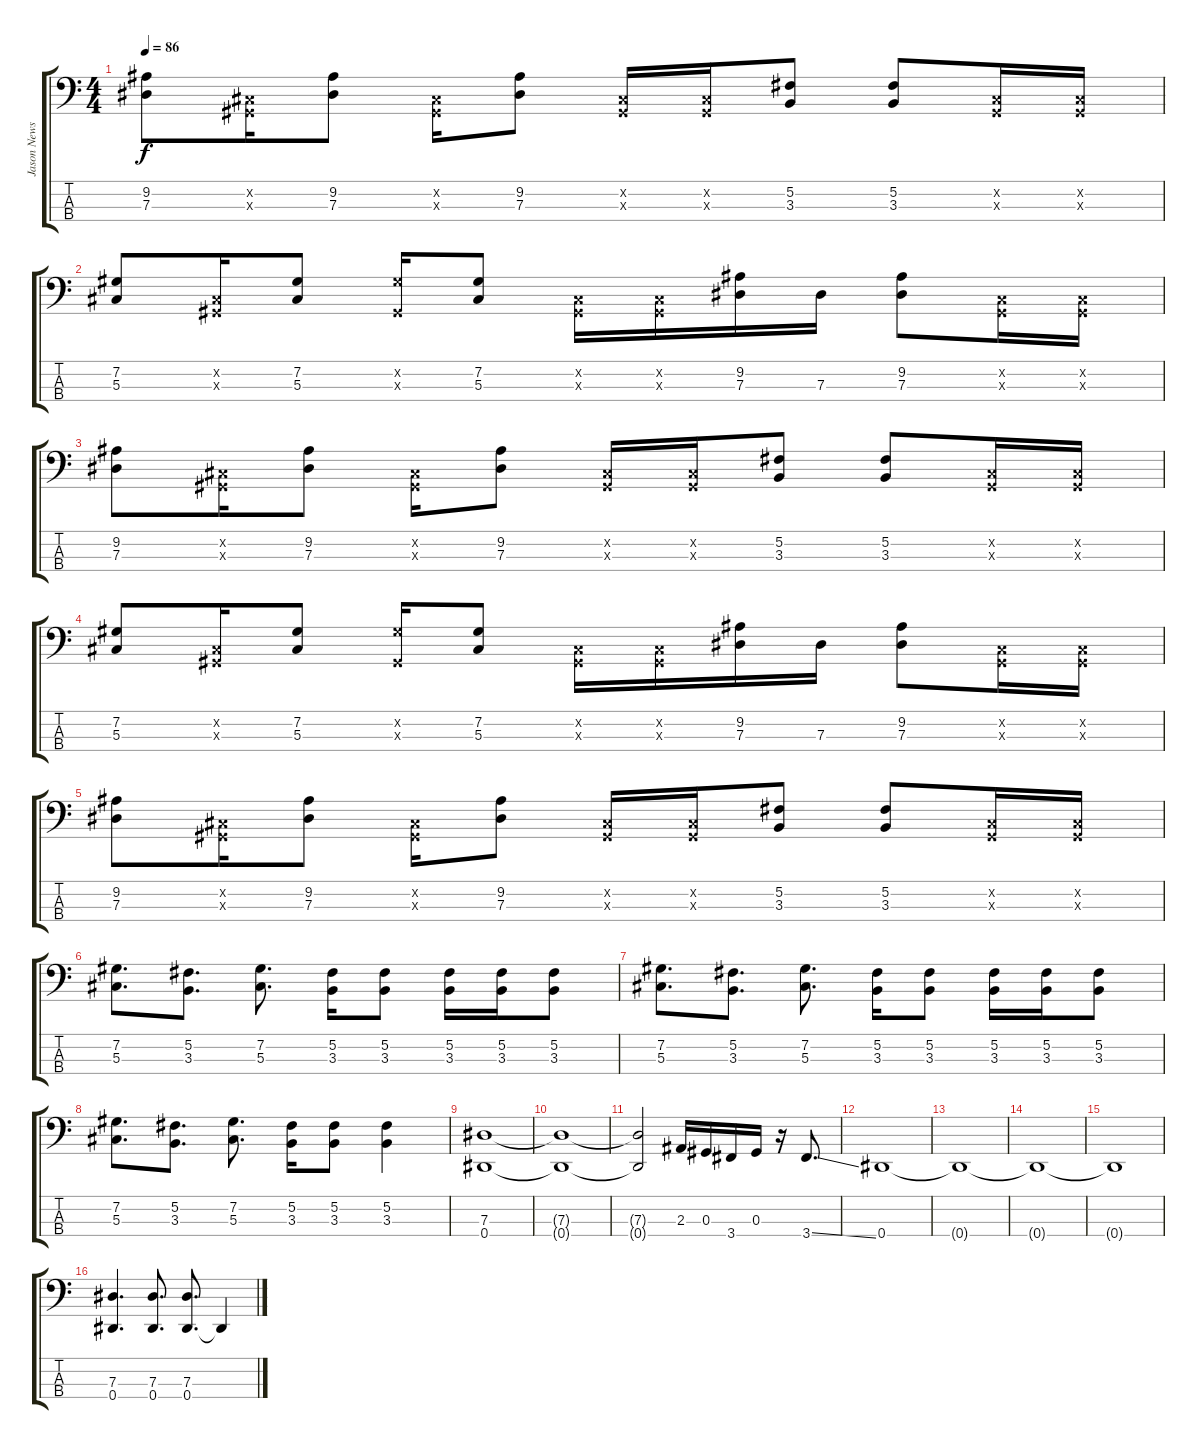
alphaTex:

\track ("Jason Newsted" "Jason News") {instrument electricbasspick}
\staff {score tabs}
\tuning (Gb2 Db2 Ab1 Eb1) {hide}
\ts (4 4)
\tempo 86
\clef f4
\ks c
(9.2 7.3).8{dy f} (0.2{x} 0.3{x}).16 (9.2 7.3).8 (0.2{x} 0.3{x}).16 (9.2 7.3).8 (0.2{x} 0.3{x}).16 (0.2{x} 0.3{x}).16 (5.2 3.3).8 (5.2 3.3).8 (0.2{x} 0.3{x}).16 (0.2{x} 0.3{x}).16 |
(7.2 5.3).8 (0.2{x} 0.3{x}).16 (7.2 5.3).8 (7.2{x} 0.3{x}).16 (7.2 5.3).8 (0.2{x} 0.3{x}).16 (0.2{x} 0.3{x}).16 (9.2 7.3).16 7.3.16 (9.2 7.3).8 (0.2{x} 0.3{x}).16 (0.2{x} 0.3{x}).16 |
(9.2 7.3).8 (0.2{x} 0.3{x}).16 (9.2 7.3).8 (0.2{x} 0.3{x}).16 (9.2 7.3).8 (0.2{x} 0.3{x}).16 (0.2{x} 0.3{x}).16 (5.2 3.3).8 (5.2 3.3).8 (0.2{x} 0.3{x}).16 (0.2{x} 0.3{x}).16 |
(7.2 5.3).8 (0.2{x} 0.3{x}).16 (7.2 5.3).8 (7.2{x} 0.3{x}).16 (7.2 5.3).8 (0.2{x} 0.3{x}).16 (0.2{x} 0.3{x}).16 (9.2 7.3).16 7.3.16 (9.2 7.3).8 (0.2{x} 0.3{x}).16 (0.2{x} 0.3{x}).16 |
(9.2 7.3).8 (0.2{x} 0.3{x}).16 (9.2 7.3).8 (0.2{x} 0.3{x}).16 (9.2 7.3).8 (0.2{x} 0.3{x}).16 (0.2{x} 0.3{x}).16 (5.2 3.3).8 (5.2 3.3).8 (0.2{x} 0.3{x}).16 (0.2{x} 0.3{x}).16 |
(7.2 5.3).8{d} (5.2 3.3).8{d} (7.2 5.3).8{d} (5.2 3.3).16 (5.2 3.3).8 (5.2 3.3).16 (5.2 3.3).16 (5.2 3.3).8 |
(7.2 5.3).8{d} (5.2 3.3).8{d} (7.2 5.3).8{d} (5.2 3.3).16 (5.2 3.3).8 (5.2 3.3).16 (5.2 3.3).16 (5.2 3.3).8 |
(7.2 5.3).8{d} (5.2 3.3).8{d} (7.2 5.3).8{d} (5.2 3.3).16 (5.2 3.3).8 (5.2 3.3).4 |
(7.3 0.4).1 |
(7.3{t} 0.4{t}).1 |
(7.3{t} 0.4{t}).2 2.3.16 0.3.16 3.4.16 0.3.16 r.16 3.4{ss}.8{d} |
0.4.1 |
0.4{t}.1 |
0.4{t}.1 |
0.4{t}.1 |
(7.3 0.4).4{d} (7.3 0.4).8{d} (7.3 0.4).8{d} 0.4{t}.4
